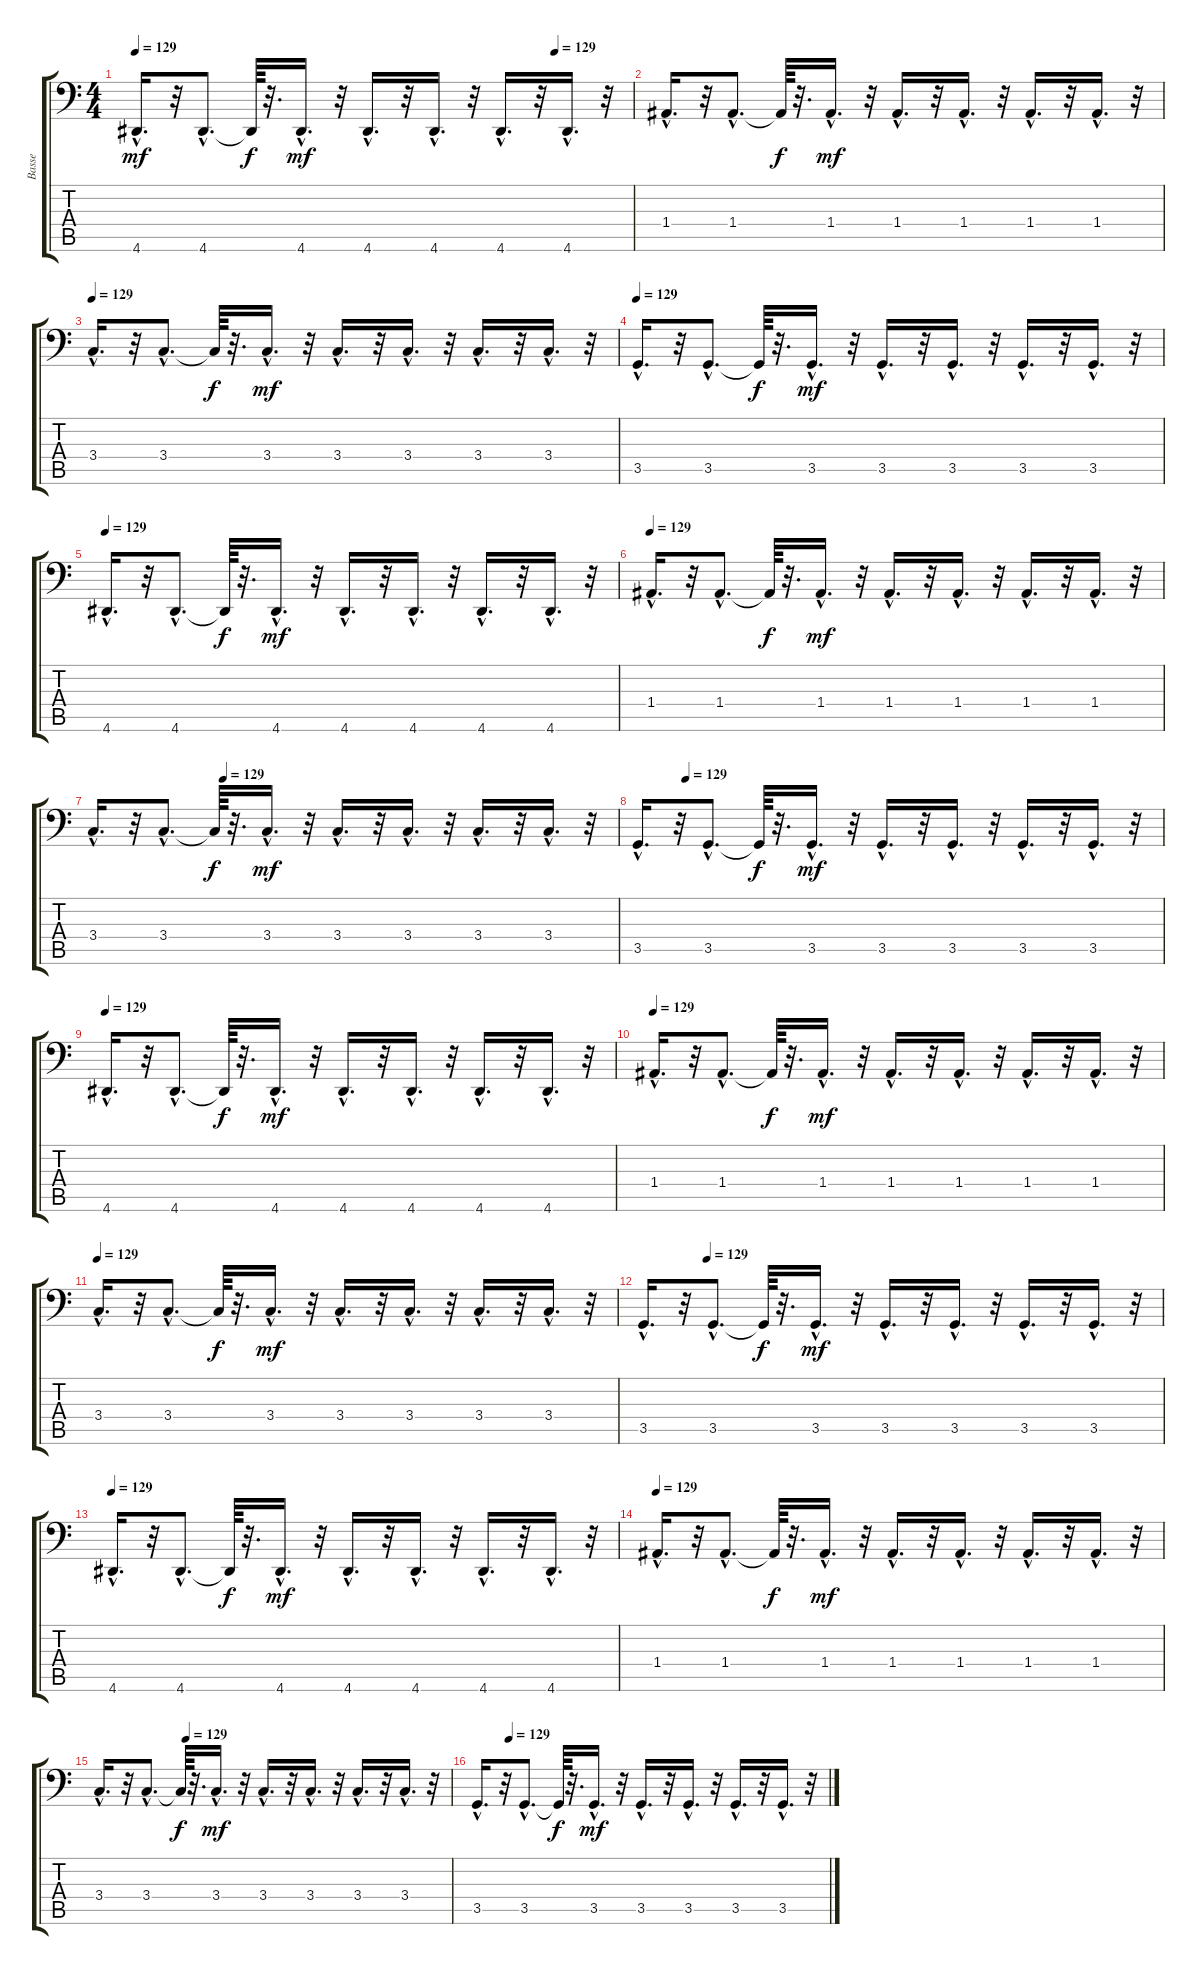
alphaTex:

\track ("Basse" "Basse") {instrument acousticbass}
\staff {score tabs}
\tuning (C3 G2 D2 A1 E1 B0) {hide}
\ts (4 4)
\tempo 129
\tempo (129 0.84375)
\clef f4
\ks c
4.6{hac}.16{d dy mf} r.32 4.6{hac}.8{d} 4.6{t}.64{dy f} r.32{d} 4.6{hac}.16{d dy mf} r.32 4.6{hac}.16{d} r.32 4.6{hac}.16{d} r.32 4.6{hac}.16{d} r.32 4.6{hac}.16{d} r.32 |
1.4{hac}.16{d} r.32 1.4{hac}.8{d} 1.4{t}.64{dy f} r.32{d} 1.4{hac}.16{d dy mf} r.32 1.4{hac}.16{d} r.32 1.4{hac}.16{d} r.32 1.4{hac}.16{d} r.32 1.4{hac}.16{d} r.32 |
\tempo 129
3.4{hac}.16{d} r.32 3.4{hac}.8{d} 3.4{t}.64{dy f} r.32{d} 3.4{hac}.16{d dy mf} r.32 3.4{hac}.16{d} r.32 3.4{hac}.16{d} r.32 3.4{hac}.16{d} r.32 3.4{hac}.16{d} r.32 |
\tempo 129
3.5{hac}.16{d} r.32 3.5{hac}.8{d} 3.5{t}.64{dy f} r.32{d} 3.5{hac}.16{d dy mf} r.32 3.5{hac}.16{d} r.32 3.5{hac}.16{d} r.32 3.5{hac}.16{d} r.32 3.5{hac}.16{d} r.32 |
\tempo 129
4.6{hac}.16{d} r.32 4.6{hac}.8{d} 4.6{t}.64{dy f} r.32{d} 4.6{hac}.16{d dy mf} r.32 4.6{hac}.16{d} r.32 4.6{hac}.16{d} r.32 4.6{hac}.16{d} r.32 4.6{hac}.16{d} r.32 |
\tempo 129
1.4{hac}.16{d} r.32 1.4{hac}.8{d} 1.4{t}.64{dy f} r.32{d} 1.4{hac}.16{d dy mf} r.32 1.4{hac}.16{d} r.32 1.4{hac}.16{d} r.32 1.4{hac}.16{d} r.32 1.4{hac}.16{d} r.32 |
\tempo (129 0.25)
3.4{hac}.16{d} r.32 3.4{hac}.8{d} 3.4{t}.64{dy f} r.32{d} 3.4{hac}.16{d dy mf} r.32 3.4{hac}.16{d} r.32 3.4{hac}.16{d} r.32 3.4{hac}.16{d} r.32 3.4{hac}.16{d} r.32 |
\tempo (129 0.09375)
3.5{hac}.16{d} r.32 3.5{hac}.8{d} 3.5{t}.64{dy f} r.32{d} 3.5{hac}.16{d dy mf} r.32 3.5{hac}.16{d} r.32 3.5{hac}.16{d} r.32 3.5{hac}.16{d} r.32 3.5{hac}.16{d} r.32 |
\tempo 129
4.6{hac}.16{d} r.32 4.6{hac}.8{d} 4.6{t}.64{dy f} r.32{d} 4.6{hac}.16{d dy mf} r.32 4.6{hac}.16{d} r.32 4.6{hac}.16{d} r.32 4.6{hac}.16{d} r.32 4.6{hac}.16{d} r.32 |
\tempo 129
1.4{hac}.16{d} r.32 1.4{hac}.8{d} 1.4{t}.64{dy f} r.32{d} 1.4{hac}.16{d dy mf} r.32 1.4{hac}.16{d} r.32 1.4{hac}.16{d} r.32 1.4{hac}.16{d} r.32 1.4{hac}.16{d} r.32 |
\tempo 129
3.4{hac}.16{d} r.32 3.4{hac}.8{d} 3.4{t}.64{dy f} r.32{d} 3.4{hac}.16{d dy mf} r.32 3.4{hac}.16{d} r.32 3.4{hac}.16{d} r.32 3.4{hac}.16{d} r.32 3.4{hac}.16{d} r.32 |
\tempo (129 0.125)
3.5{hac}.16{d} r.32 3.5{hac}.8{d} 3.5{t}.64{dy f} r.32{d} 3.5{hac}.16{d dy mf} r.32 3.5{hac}.16{d} r.32 3.5{hac}.16{d} r.32 3.5{hac}.16{d} r.32 3.5{hac}.16{d} r.32 |
\tempo 129
4.6{hac}.16{d} r.32 4.6{hac}.8{d} 4.6{t}.64{dy f} r.32{d} 4.6{hac}.16{d dy mf} r.32 4.6{hac}.16{d} r.32 4.6{hac}.16{d} r.32 4.6{hac}.16{d} r.32 4.6{hac}.16{d} r.32 |
\tempo 129
1.4{hac}.16{d} r.32 1.4{hac}.8{d} 1.4{t}.64{dy f} r.32{d} 1.4{hac}.16{d dy mf} r.32 1.4{hac}.16{d} r.32 1.4{hac}.16{d} r.32 1.4{hac}.16{d} r.32 1.4{hac}.16{d} r.32 |
\tempo (129 0.25)
3.4{hac}.16{d} r.32 3.4{hac}.8{d} 3.4{t}.64{dy f} r.32{d} 3.4{hac}.16{d dy mf} r.32 3.4{hac}.16{d} r.32 3.4{hac}.16{d} r.32 3.4{hac}.16{d} r.32 3.4{hac}.16{d} r.32 |
\tempo (129 0.09375)
3.5{hac}.16{d} r.32 3.5{hac}.8{d} 3.5{t}.64{dy f} r.32{d} 3.5{hac}.16{d dy mf} r.32 3.5{hac}.16{d} r.32 3.5{hac}.16{d} r.32 3.5{hac}.16{d} r.32 3.5{hac}.16{d} r.32
